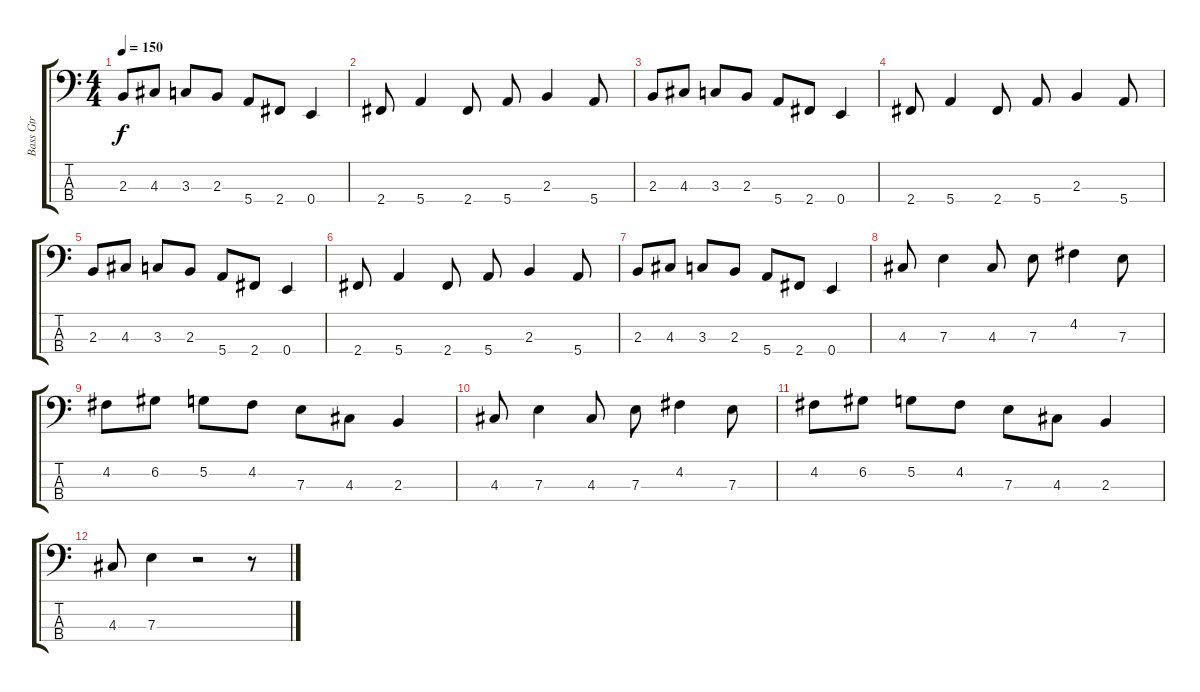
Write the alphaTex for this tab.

\track ("Bass Gtr" "Bass Gtr") {instrument electricbassfinger}
\staff {score tabs}
\tuning (G2 D2 A1 E1) {hide}
\ts (4 4)
\tempo 150
\clef f4
\ks c
2.3.8{dy f} 4.3.8 3.3.8 2.3.8 5.4.8 2.4.8 0.4.4 |
2.4.8 5.4.4 2.4.8 5.4.8 2.3.4 5.4.8 |
2.3.8 4.3.8 3.3.8 2.3.8 5.4.8 2.4.8 0.4.4 |
2.4.8 5.4.4 2.4.8 5.4.8 2.3.4 5.4.8 |
2.3.8 4.3.8 3.3.8 2.3.8 5.4.8 2.4.8 0.4.4 |
2.4.8 5.4.4 2.4.8 5.4.8 2.3.4 5.4.8 |
2.3.8 4.3.8 3.3.8 2.3.8 5.4.8 2.4.8 0.4.4 |
4.3.8 7.3.4 4.3.8 7.3.8 4.2.4 7.3.8 |
4.2.8 6.2.8 5.2.8 4.2.8 7.3.8 4.3.8 2.3.4 |
4.3.8 7.3.4 4.3.8 7.3.8 4.2.4 7.3.8 |
4.2.8 6.2.8 5.2.8 4.2.8 7.3.8 4.3.8 2.3.4 |
4.3.8 7.3.4 r.2 r.8
